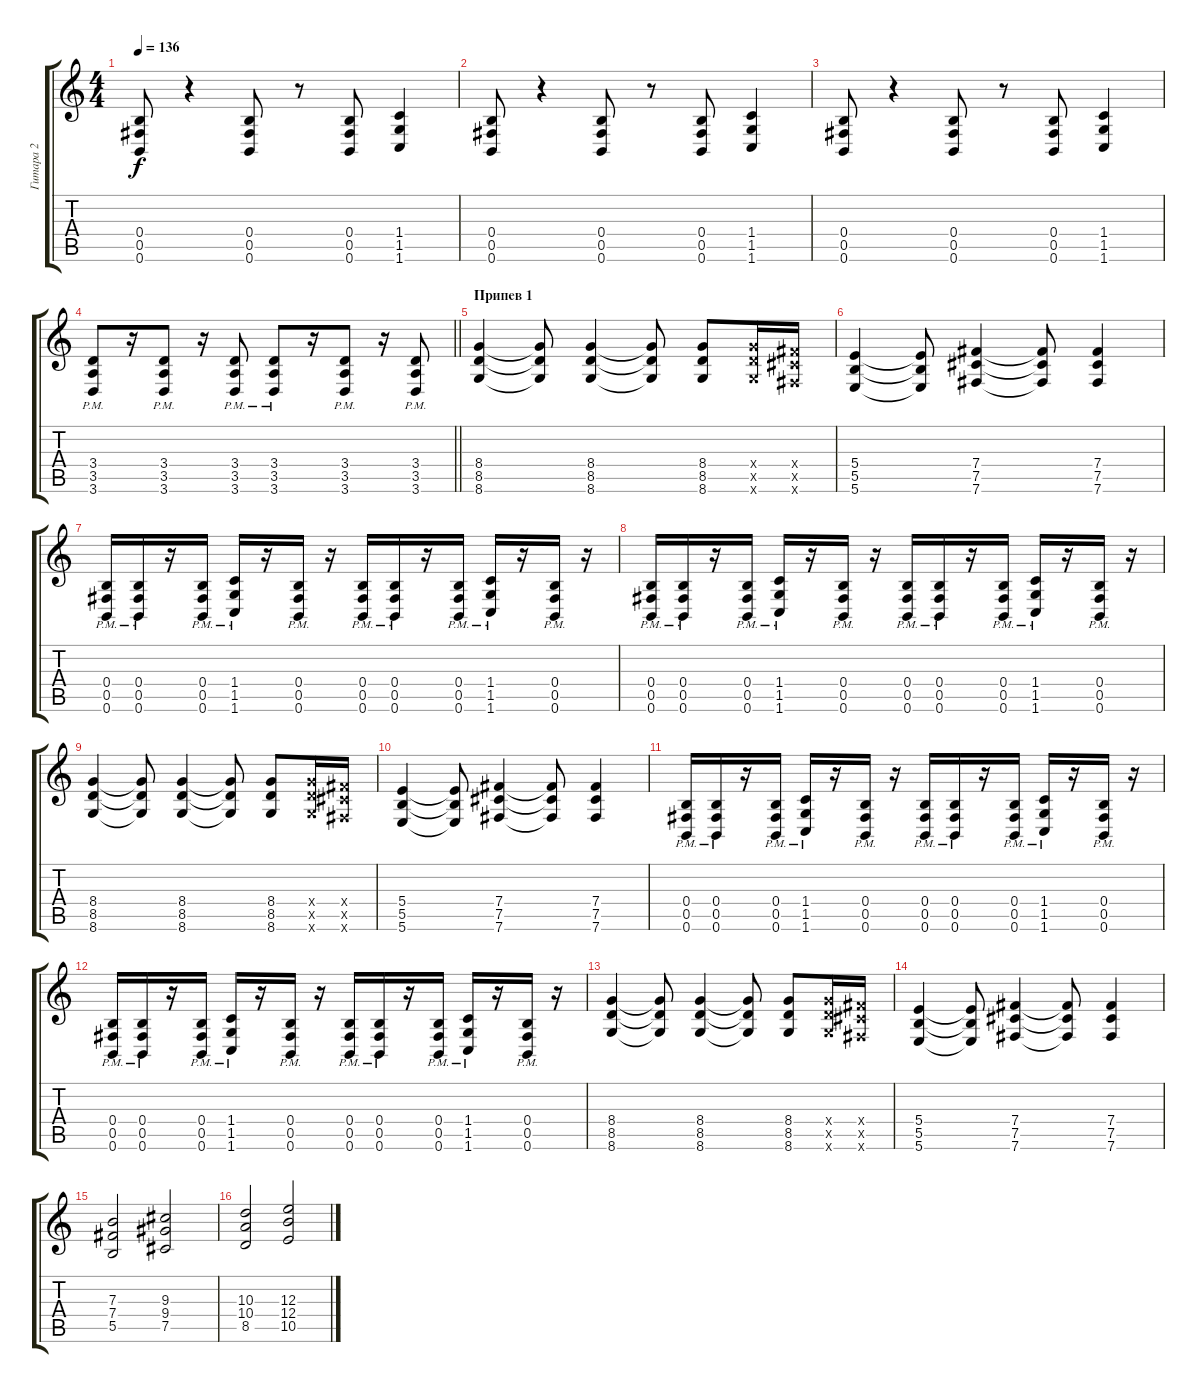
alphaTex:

\track ("Гитара 2" "Гитара 2") {instrument distortionguitar}
\staff {score tabs}
\tuning (Db4 Ab3 E3 B2 Gb2 B1) {hide}
\ts (4 4)
\tempo 136
\clef g2
\ks c
(0.4 0.5 0.6).8{dy f} r.4 (0.4 0.5 0.6).8 r.8 (0.4 0.5 0.6).8 (1.4 1.5 1.6).4 |
(0.4 0.5 0.6).8 r.4 (0.4 0.5 0.6).8 r.8 (0.4 0.5 0.6).8 (1.4 1.5 1.6).4 |
(0.4 0.5 0.6).8 r.4 (0.4 0.5 0.6).8 r.8 (0.4 0.5 0.6).8 (1.4 1.5 1.6).4 |
\barLineRight lightlight
(3.4{pm} 3.5{pm} 3.6{pm}).8 r.16 (3.4{pm} 3.5{pm} 3.6{pm}).8 r.16 (3.4{pm} 3.5{pm} 3.6{pm}).8 (3.4{pm} 3.5{pm} 3.6{pm}).8 r.16 (3.4{pm} 3.5{pm} 3.6{pm}).8 r.16 (3.4{pm} 3.5{pm} 3.6{pm}).8 |
\section ("" "Припев 1")
(8.4 8.5 8.6).4 (8.4{t} 8.5{t} 8.6{t}).8 (8.4 8.5 8.6).4 (8.4{t} 8.5{t} 8.6{t}).8 (8.4 8.5 8.6).8 (8.4{x} 8.5{x} 8.6{x}).16 (7.4{x} 7.5{x} 7.6{x}).16 |
(5.4 5.5 5.6).4 (5.4{t} 5.5{t} 5.6{t}).8 (7.4 7.5 7.6).4 (7.4{t} 7.5{t} 7.6{t}).8 (7.4 7.5 7.6).4 |
(0.4{pm} 0.5{pm} 0.6{pm}).16 (0.4{pm} 0.5{pm} 0.6{pm}).16 r.16 (0.4{pm} 0.5{pm} 0.6{pm}).16 (1.4{pm} 1.5{pm} 1.6{pm}).16 r.16 (0.4{pm} 0.5{pm} 0.6{pm}).16 r.16 (0.4{pm} 0.5{pm} 0.6{pm}).16 (0.4{pm} 0.5{pm} 0.6{pm}).16 r.16 (0.4{pm} 0.5{pm} 0.6{pm}).16 (1.4{pm} 1.5{pm} 1.6{pm}).16 r.16 (0.4{pm} 0.5{pm} 0.6{pm}).16 r.16 |
(0.4{pm} 0.5{pm} 0.6{pm}).16 (0.4{pm} 0.5{pm} 0.6{pm}).16 r.16 (0.4{pm} 0.5{pm} 0.6{pm}).16 (1.4{pm} 1.5{pm} 1.6{pm}).16 r.16 (0.4{pm} 0.5{pm} 0.6{pm}).16 r.16 (0.4{pm} 0.5{pm} 0.6{pm}).16 (0.4{pm} 0.5{pm} 0.6{pm}).16 r.16 (0.4{pm} 0.5{pm} 0.6{pm}).16 (1.4{pm} 1.5{pm} 1.6{pm}).16 r.16 (0.4{pm} 0.5{pm} 0.6{pm}).16 r.16 |
(8.4 8.5 8.6).4 (8.4{t} 8.5{t} 8.6{t}).8 (8.4 8.5 8.6).4 (8.4{t} 8.5{t} 8.6{t}).8 (8.4 8.5 8.6).8 (8.4{x} 8.5{x} 8.6{x}).16 (7.4{x} 7.5{x} 7.6{x}).16 |
(5.4 5.5 5.6).4 (5.4{t} 5.5{t} 5.6{t}).8 (7.4 7.5 7.6).4 (7.4{t} 7.5{t} 7.6{t}).8 (7.4 7.5 7.6).4 |
(0.4{pm} 0.5{pm} 0.6{pm}).16 (0.4{pm} 0.5{pm} 0.6{pm}).16 r.16 (0.4{pm} 0.5{pm} 0.6{pm}).16 (1.4{pm} 1.5{pm} 1.6{pm}).16 r.16 (0.4{pm} 0.5{pm} 0.6{pm}).16 r.16 (0.4{pm} 0.5{pm} 0.6{pm}).16 (0.4{pm} 0.5{pm} 0.6{pm}).16 r.16 (0.4{pm} 0.5{pm} 0.6{pm}).16 (1.4{pm} 1.5{pm} 1.6{pm}).16 r.16 (0.4{pm} 0.5{pm} 0.6{pm}).16 r.16 |
(0.4{pm} 0.5{pm} 0.6{pm}).16 (0.4{pm} 0.5{pm} 0.6{pm}).16 r.16 (0.4{pm} 0.5{pm} 0.6{pm}).16 (1.4{pm} 1.5{pm} 1.6{pm}).16 r.16 (0.4{pm} 0.5{pm} 0.6{pm}).16 r.16 (0.4{pm} 0.5{pm} 0.6{pm}).16 (0.4{pm} 0.5{pm} 0.6{pm}).16 r.16 (0.4{pm} 0.5{pm} 0.6{pm}).16 (1.4{pm} 1.5{pm} 1.6{pm}).16 r.16 (0.4{pm} 0.5{pm} 0.6{pm}).16 r.16 |
(8.4 8.5 8.6).4 (8.4{t} 8.5{t} 8.6{t}).8 (8.4 8.5 8.6).4 (8.4{t} 8.5{t} 8.6{t}).8 (8.4 8.5 8.6).8 (8.4{x} 8.5{x} 8.6{x}).16 (7.4{x} 7.5{x} 7.6{x}).16 |
(5.4 5.5 5.6).4 (5.4{t} 5.5{t} 5.6{t}).8 (7.4 7.5 7.6).4 (7.4{t} 7.5{t} 7.6{t}).8 (7.4 7.5 7.6).4 |
(7.3 7.4 5.5).2 (9.3 9.4 7.5).2 |
(10.3 10.4 8.5).2 (12.3 12.4 10.5).2
